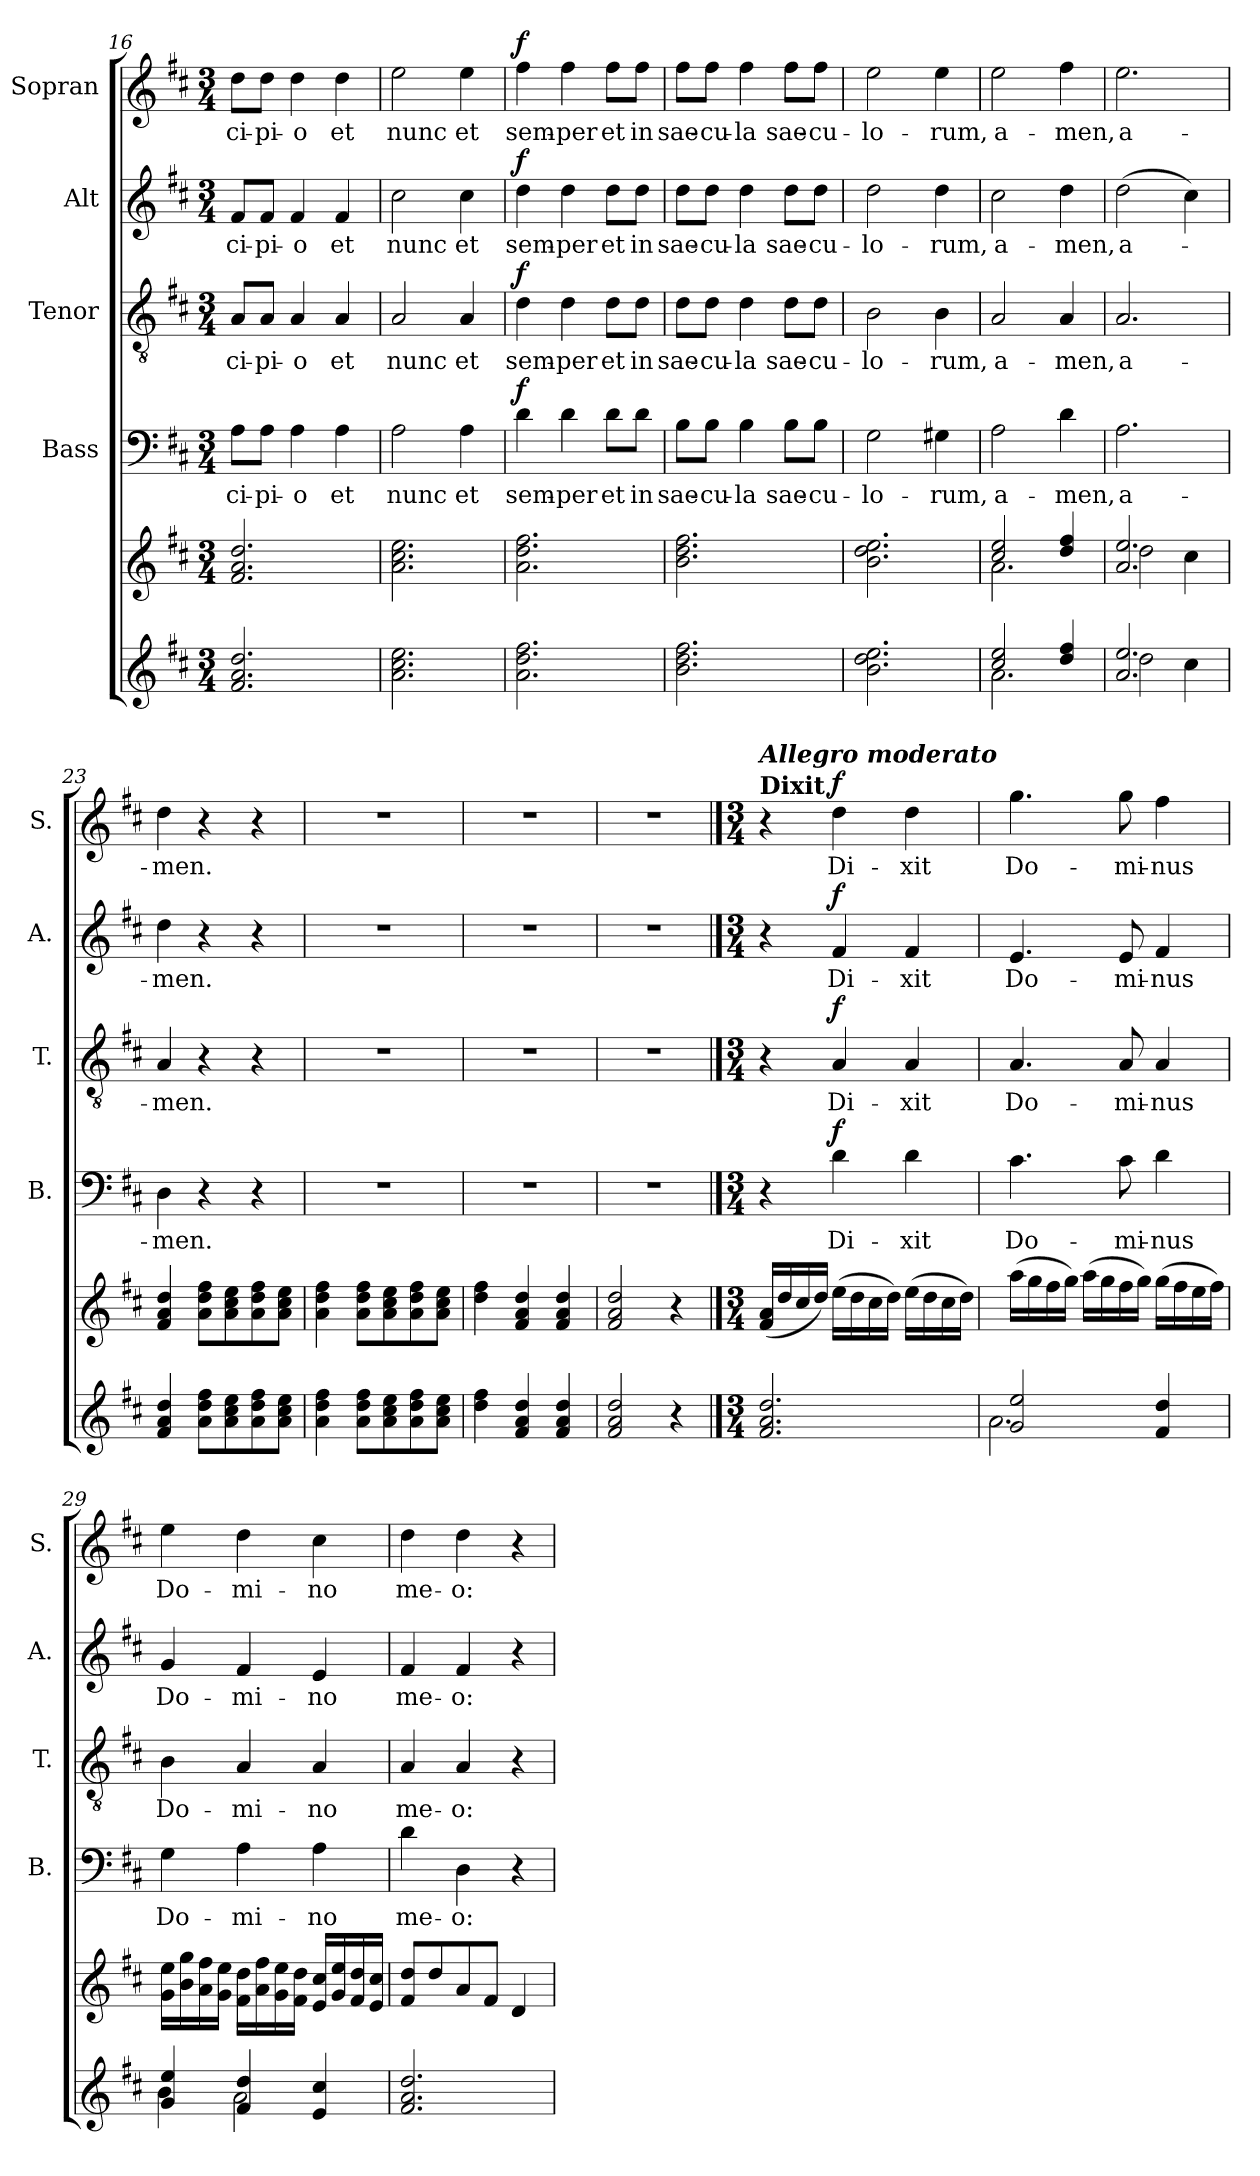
**kern	**kern	**kern	**text	**dynam	**kern	**text	**dynam	**kern	**text	**dynam	**kern	**text	**dynam
*part6	*part5	*part4	*part4	*part4	*part3	*part3	*part3	*part2	*part2	*part2	*part1	*part1	*part1
*staff6	*staff5	*staff4	*staff4	*staff4	*staff3	*staff3	*staff3	*staff2	*staff2	*staff2	*staff1	*staff1	*staff1
*	*	*I"Bass	*	*	*I"Tenor	*	*	*I"Alt	*	*	*I"Sopran	*	*
*	*	*I'B.	*	*	*I'T.	*	*	*I'A.	*	*	*I'S.	*	*
*clefG2	*clefG2	*clefF4	*	*	*clefGv2	*	*	*clefG2	*	*	*clefG2	*	*
*k[f#c#]	*k[f#c#]	*k[f#c#]	*	*	*k[f#c#]	*	*	*k[f#c#]	*	*	*k[f#c#]	*	*
*D:	*D:	*D:	*	*	*D:	*	*	*D:	*	*	*D:	*	*
*M3/4	*M3/4	*M3/4	*	*	*M3/4	*	*	*M3/4	*	*	*M3/4	*	*
=16	=16	=16	=16	=16	=16	=16	=16	=16	=16	=16	=16	=16	=16
!	!	!	!LO:LY:b	!	!	!LO:LY:b	!	!	!LO:LY:b	!	!	!LO:LY:b	!
2.f#/ 2.a/ 2.dd/	2.f#/ 2.a/ 2.dd/	8A\L	-ci-	.	8A/L	-ci-	.	8f#/L	-ci-	.	8dd\L	-ci-	.
!	!	!	!LO:LY:b	!	!	!LO:LY:b	!	!	!LO:LY:b	!	!	!LO:LY:b	!
.	.	8A\J	-pi-	.	8A/J	-pi-	.	8f#/J	-pi-	.	8dd\J	-pi-	.
!	!	!	!LO:LY:b	!	!	!LO:LY:b	!	!	!LO:LY:b	!	!	!LO:LY:b	!
.	.	4A\	-o	.	4A/	-o	.	4f#/	-o	.	4dd\	-o	.
!	!	!	!LO:LY:b	!	!	!LO:LY:b	!	!	!LO:LY:b	!	!	!LO:LY:b	!
.	.	4A\	et	.	4A/	et	.	4f#/	et	.	4dd\	et	.
!!LO:LB:g=z
=17	=17	=17	=17	=17	=17	=17	=17	=17	=17	=17	=17	=17	=17
!	!	!	!LO:LY:b	!	!	!LO:LY:b	!	!	!LO:LY:b	!	!	!LO:LY:b	!
2.a\ 2.cc#\ 2.ee\	2.a\ 2.cc#\ 2.ee\	2A\	nunc	.	2A/	nunc	.	2cc#\	nunc	.	2ee\	nunc	.
!	!	!	!LO:LY:b	!	!	!LO:LY:b	!	!	!LO:LY:b	!	!	!LO:LY:b	!
.	.	4A\	et	.	4A/	et	.	4cc#\	et	.	4ee\	et	.
=18	=18	=18	=18	=18	=18	=18	=18	=18	=18	=18	=18	=18	=18
!	!	!	!LO:LY:b	!LO:DY:a	!	!LO:LY:b	!LO:DY:a	!	!LO:LY:b	!LO:DY:a	!	!LO:LY:b	!LO:DY:a
2.a\ 2.dd\ 2.ff#\	2.a\ 2.dd\ 2.ff#\	4d\	sem-	f	4d\	sem-	f	4dd\	sem-	f	4ff#\	sem-	f
!	!	!	!LO:LY:b	!	!	!LO:LY:b	!	!	!LO:LY:b	!	!	!LO:LY:b	!
.	.	4d\	-per	.	4d\	-per	.	4dd\	-per	.	4ff#\	-per	.
!	!	!	!LO:LY:b	!	!	!LO:LY:b	!	!	!LO:LY:b	!	!	!LO:LY:b	!
.	.	8d\L	et	.	8d\L	et	.	8dd\L	et	.	8ff#\L	et	.
!	!	!	!LO:LY:b	!	!	!LO:LY:b	!	!	!LO:LY:b	!	!	!LO:LY:b	!
.	.	8d\J	in	.	8d\J	in	.	8dd\J	in	.	8ff#\J	in	.
=19	=19	=19	=19	=19	=19	=19	=19	=19	=19	=19	=19	=19	=19
!	!	!	!LO:LY:b	!	!	!LO:LY:b	!	!	!LO:LY:b	!	!	!LO:LY:b	!
2.b\ 2.dd\ 2.ff#\	2.b\ 2.dd\ 2.ff#\	8B\L	sae-	.	8d\L	sae-	.	8dd\L	sae-	.	8ff#\L	sae-	.
!	!	!	!LO:LY:b	!	!	!LO:LY:b	!	!	!LO:LY:b	!	!	!LO:LY:b	!
.	.	8B\J	-cu-	.	8d\J	-cu-	.	8dd\J	-cu-	.	8ff#\J	-cu-	.
!	!	!	!LO:LY:b	!	!	!LO:LY:b	!	!	!LO:LY:b	!	!	!LO:LY:b	!
.	.	4B\	-la	.	4d\	-la	.	4dd\	-la	.	4ff#\	-la	.
!	!	!	!LO:LY:b	!	!	!LO:LY:b	!	!	!LO:LY:b	!	!	!LO:LY:b	!
.	.	8B\L	sae-	.	8d\L	sae-	.	8dd\L	sae-	.	8ff#\L	sae-	.
!	!	!	!LO:LY:b	!	!	!LO:LY:b	!	!	!LO:LY:b	!	!	!LO:LY:b	!
.	.	8B\J	-cu-	.	8d\J	-cu-	.	8dd\J	-cu-	.	8ff#\J	-cu-	.
=20	=20	=20	=20	=20	=20	=20	=20	=20	=20	=20	=20	=20	=20
!	!	!	!LO:LY:b	!	!	!LO:LY:b	!	!	!LO:LY:b	!	!	!LO:LY:b	!
2.b\ 2.dd\ 2.ee\	2.b\ 2.dd\ 2.ee\	2G\	-lo-	.	2B\	-lo-	.	2dd\	-lo-	.	2ee\	-lo-	.
!	!	!	!LO:LY:b	!	!	!LO:LY:b	!	!	!LO:LY:b	!	!	!LO:LY:b	!
.	.	4G#X\	-rum,	.	4B\	-rum,	.	4dd\	-rum,	.	4ee\	-rum,	.
=21	=21	=21	=21	=21	=21	=21	=21	=21	=21	=21	=21	=21	=21
*^	*^	*	*	*	*	*	*	*	*	*	*	*	*
!	!	!	!	!	!LO:LY:b	!	!	!LO:LY:b	!	!	!LO:LY:b	!	!	!LO:LY:b	!
2cc#/ 2ee/	2.a\	2cc#/ 2ee/	2.a\	2A\	a-	.	2A/	a-	.	2cc#\	a-	.	2ee\	a-	.
!	!	!	!	!	!LO:LY:b	!	!	!LO:LY:b	!	!	!LO:LY:b	!	!	!LO:LY:b	!
4dd/ 4ff#/	.	4dd/ 4ff#/	.	4d\	-men,	.	4A/	-men,	.	4dd\	-men,	.	4ff#\	-men,	.
!!LO:PB:g=z
=22	=22	=22	=22	=22	=22	=22	=22	=22	=22	=22	=22	=22	=22	=22	=22
!	!	!	!	!	!LO:LY:b	!	!	!LO:LY:b	!	!	!LO:LY:b	!	!	!LO:LY:b	!
2.a/ 2.ee/	2dd\	2.a/ 2.ee/	2dd\	2.A\	a-	.	2.A/	a-	.	(>2dd\	a-	.	2.ee\	a-	.
.	4cc#\	.	4cc#\	.	.	.	.	.	.	4cc#\)	.	.	.	.	.
=23	=23	=23	=23	=23	=23	=23	=23	=23	=23	=23	=23	=23	=23	=23	=23
!	!	!	!	!	!LO:LY:b	!	!	!LO:LY:b	!	!	!LO:LY:b	!	!	!LO:LY:b	!
*v	*v	*	*	*	*	*	*	*	*	*	*	*	*	*	*
*	*v	*v	*	*	*	*	*	*	*	*	*	*	*	*
4f#/ 4a/ 4dd/	4f#/ 4a/ 4dd/	4D\	-men.	.	4A/	-men.	.	4dd\	-men.	.	4dd\	-men.	.
8a\ 8dd\ 8ff#\L	8a\ 8dd\ 8ff#\L	4r	.	.	4r	.	.	4r	.	.	4r	.	.
8a\ 8cc#\ 8ee\	8a\ 8cc#\ 8ee\	.	.	.	.	.	.	.	.	.	.	.	.
8a\ 8dd\ 8ff#\	8a\ 8dd\ 8ff#\	4r	.	.	4r	.	.	4r	.	.	4r	.	.
8a\ 8cc#\ 8ee\J	8a\ 8cc#\ 8ee\J	.	.	.	.	.	.	.	.	.	.	.	.
=24	=24	=24	=24	=24	=24	=24	=24	=24	=24	=24	=24	=24	=24
4a\ 4dd\ 4ff#\	4a\ 4dd\ 4ff#\	2.r	.	.	2.r	.	.	2.r	.	.	2.r	.	.
8a\ 8dd\ 8ff#\L	8a\ 8dd\ 8ff#\L	.	.	.	.	.	.	.	.	.	.	.	.
8a\ 8cc#\ 8ee\	8a\ 8cc#\ 8ee\	.	.	.	.	.	.	.	.	.	.	.	.
8a\ 8dd\ 8ff#\	8a\ 8dd\ 8ff#\	.	.	.	.	.	.	.	.	.	.	.	.
8a\ 8cc#\ 8ee\J	8a\ 8cc#\ 8ee\J	.	.	.	.	.	.	.	.	.	.	.	.
=25	=25	=25	=25	=25	=25	=25	=25	=25	=25	=25	=25	=25	=25
4dd\ 4ff#\	4dd\ 4ff#\	2.r	.	.	2.r	.	.	2.r	.	.	2.r	.	.
4f#/ 4a/ 4dd/	4f#/ 4a/ 4dd/	.	.	.	.	.	.	.	.	.	.	.	.
4f#/ 4a/ 4dd/	4f#/ 4a/ 4dd/	.	.	.	.	.	.	.	.	.	.	.	.
=26	=26	=26	=26	=26	=26	=26	=26	=26	=26	=26	=26	=26	=26
2f#/ 2a/ 2dd/	2f#/ 2a/ 2dd/	2.r	.	.	2.r	.	.	2.r	.	.	2.r	.	.
4r	4r	.	.	.	.	.	.	.	.	.	.	.	.
!!LO:LB:g=z
==27	==27	==27	==27	==27	==27	==27	==27	==27	==27	==27	==27	==27	==27
*M3/4	*M3/4	*M3/4	*	*	*M3/4	*	*	*M3/4	*	*	*M3/4	*	*
!	!	!	!	!	!	!	!	!	!	!	!LO:TX:a:Bi:t=Allegro moderato	!	!
!	!	!	!	!	!	!	!	!	!	!	!LO:TX:a:B:t=Dixit	!	!
2.f#/ 2.a/ 2.dd/	(<16f#/ 16a/LL	4r	.	.	4r	.	.	4r	.	.	4r	.	.
.	16dd/	.	.	.	.	.	.	.	.	.	.	.	.
.	16cc#/	.	.	.	.	.	.	.	.	.	.	.	.
.	16dd/JJ)	.	.	.	.	.	.	.	.	.	.	.	.
!	!	!	!LO:LY:b	!LO:DY:a	!	!LO:LY:b	!LO:DY:a	!	!LO:LY:b	!LO:DY:a	!	!LO:LY:b	!LO:DY:b
.	(>16ee\LL	4d\	Di-	f	4A/	Di-	f	4f#/	Di-	f	4dd\	Di-	f
.	16dd\	.	.	.	.	.	.	.	.	.	.	.	.
.	16cc#\	.	.	.	.	.	.	.	.	.	.	.	.
.	16dd\JJ)	.	.	.	.	.	.	.	.	.	.	.	.
!	!	!	!LO:LY:b	!	!	!LO:LY:b	!	!	!LO:LY:b	!	!	!LO:LY:b	!
.	(>16ee\LL	4d\	-xit	.	4A/	-xit	.	4f#/	-xit	.	4dd\	-xit	.
.	16dd\	.	.	.	.	.	.	.	.	.	.	.	.
.	16cc#\	.	.	.	.	.	.	.	.	.	.	.	.
.	16dd\JJ)	.	.	.	.	.	.	.	.	.	.	.	.
=28	=28	=28	=28	=28	=28	=28	=28	=28	=28	=28	=28	=28	=28
*^	*	*	*	*	*	*	*	*	*	*	*	*	*
!	!	!	!	!LO:LY:b	!	!	!LO:LY:b	!	!	!LO:LY:b	!	!	!LO:LY:b	!
2g/ 2ee/	2.a\	(>16aa\LL	4.c#\	Do-	.	4.A/	Do-	.	4.e/	Do-	.	4.gg\	Do-	.
.	.	16gg\	.	.	.	.	.	.	.	.	.	.	.	.
.	.	16ff#\	.	.	.	.	.	.	.	.	.	.	.	.
.	.	16gg\JJ)	.	.	.	.	.	.	.	.	.	.	.	.
.	.	(>16aa\LL	.	.	.	.	.	.	.	.	.	.	.	.
.	.	16gg\	.	.	.	.	.	.	.	.	.	.	.	.
!	!	!	!	!LO:LY:b	!	!	!LO:LY:b	!	!	!LO:LY:b	!	!	!LO:LY:b	!
.	.	16ff#\	8c#\	-mi-	.	8A/	-mi-	.	8e/	-mi-	.	8gg\	-mi-	.
.	.	16gg\JJ)	.	.	.	.	.	.	.	.	.	.	.	.
!	!	!	!	!LO:LY:b	!	!	!LO:LY:b	!	!	!LO:LY:b	!	!	!LO:LY:b	!
4f#/ 4dd/	.	(>16gg\LL	4d\	-nus	.	4A/	-nus	.	4f#/	-nus	.	4ff#\	-nus	.
.	.	16ff#\	.	.	.	.	.	.	.	.	.	.	.	.
.	.	16ee\	.	.	.	.	.	.	.	.	.	.	.	.
.	.	16ff#\JJ)	.	.	.	.	.	.	.	.	.	.	.	.
=29	=29	=29	=29	=29	=29	=29	=29	=29	=29	=29	=29	=29	=29	=29
!	!	!	!	!LO:LY:b	!	!	!LO:LY:b	!	!	!LO:LY:b	!	!	!LO:LY:b	!
4g/ 4ee/	4b\	16g\ 16ee\LL	4G\	Do-	.	4B\	Do-	.	4g/	Do-	.	4ee\	Do-	.
.	.	16b\ 16gg\	.	.	.	.	.	.	.	.	.	.	.	.
.	.	16a\ 16ff#\	.	.	.	.	.	.	.	.	.	.	.	.
.	.	16g\ 16ee\JJ	.	.	.	.	.	.	.	.	.	.	.	.
!	!	!	!	!LO:LY:b	!	!	!LO:LY:b	!	!	!LO:LY:b	!	!	!LO:LY:b	!
4f#/ 4dd/	2a\	16f#\ 16dd\LL	4A\	-mi-	.	4A/	-mi-	.	4f#/	-mi-	.	4dd\	-mi-	.
.	.	16a\ 16ff#\	.	.	.	.	.	.	.	.	.	.	.	.
.	.	16g\ 16ee\	.	.	.	.	.	.	.	.	.	.	.	.
.	.	16f#\ 16dd\JJ	.	.	.	.	.	.	.	.	.	.	.	.
!	!	!	!	!LO:LY:b	!	!	!LO:LY:b	!	!	!LO:LY:b	!	!	!LO:LY:b	!
4e/ 4cc#/	.	16e/ 16cc#/LL	4A\	-no	.	4A/	-no	.	4e/	-no	.	4cc#\	-no	.
.	.	16g/ 16ee/	.	.	.	.	.	.	.	.	.	.	.	.
.	.	16f#/ 16dd/	.	.	.	.	.	.	.	.	.	.	.	.
.	.	16e/ 16cc#/JJ	.	.	.	.	.	.	.	.	.	.	.	.
*v	*v	*	*	*	*	*	*	*	*	*	*	*	*	*
=30	=30	=30	=30	=30	=30	=30	=30	=30	=30	=30	=30	=30	=30
!	!	!	!LO:LY:b	!	!	!LO:LY:b	!	!	!LO:LY:b	!	!	!LO:LY:b	!
2.f#/ 2.a/ 2.dd/	8f#/ 8dd/L	4d\	me-	.	4A/	me-	.	4f#/	me-	.	4dd\	me-	.
.	8dd/	.	.	.	.	.	.	.	.	.	.	.	.
!	!	!	!LO:LY:b	!	!	!LO:LY:b	!	!	!LO:LY:b	!	!	!LO:LY:b	!
.	8a/	4D\	-o:	.	4A/	-o:	.	4f#/	-o:	.	4dd\	-o:	.
.	8f#/J	.	.	.	.	.	.	.	.	.	.	.	.
.	4d/	4r	.	.	4r	.	.	4r	.	.	4r	.	.
=	=	=	=	=	=	=	=	=	=	=	=	=	=
*-	*-	*-	*-	*-	*-	*-	*-	*-	*-	*-	*-	*-	*-
